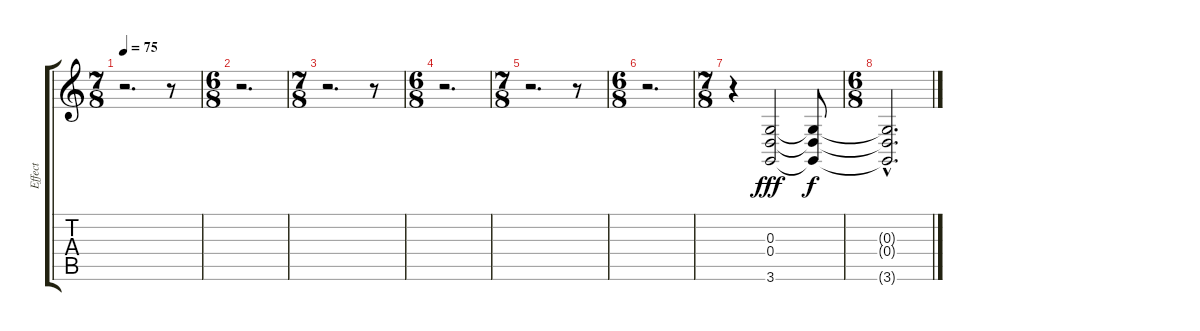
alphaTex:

\track ("Effect" "Effect") {instrument blownbottle}
\staff {score tabs}
\tuning (E4 B3 G3 D3 A2 E2) {hide}
\ts (7 8)
\tempo 75
\clef g2
\ks c
r.2{d dy f} r.8 |
\ts (6 8)
r.2{d} |
\ts (7 8)
r.2{d} r.8 |
\ts (6 8)
r.2{d} |
\ts (7 8)
r.2{d} r.8 |
\ts (6 8)
r.2{d} |
\ts (7 8)
r.4 (0.3 0.4 3.6).2{dy fff volume 0} (0.3{t} 0.4{t} 3.6{t}).8{dy f} |
\ts (6 8)
(0.3{hac t} 0.4{hac t} 3.6{hac t}).2{d}
